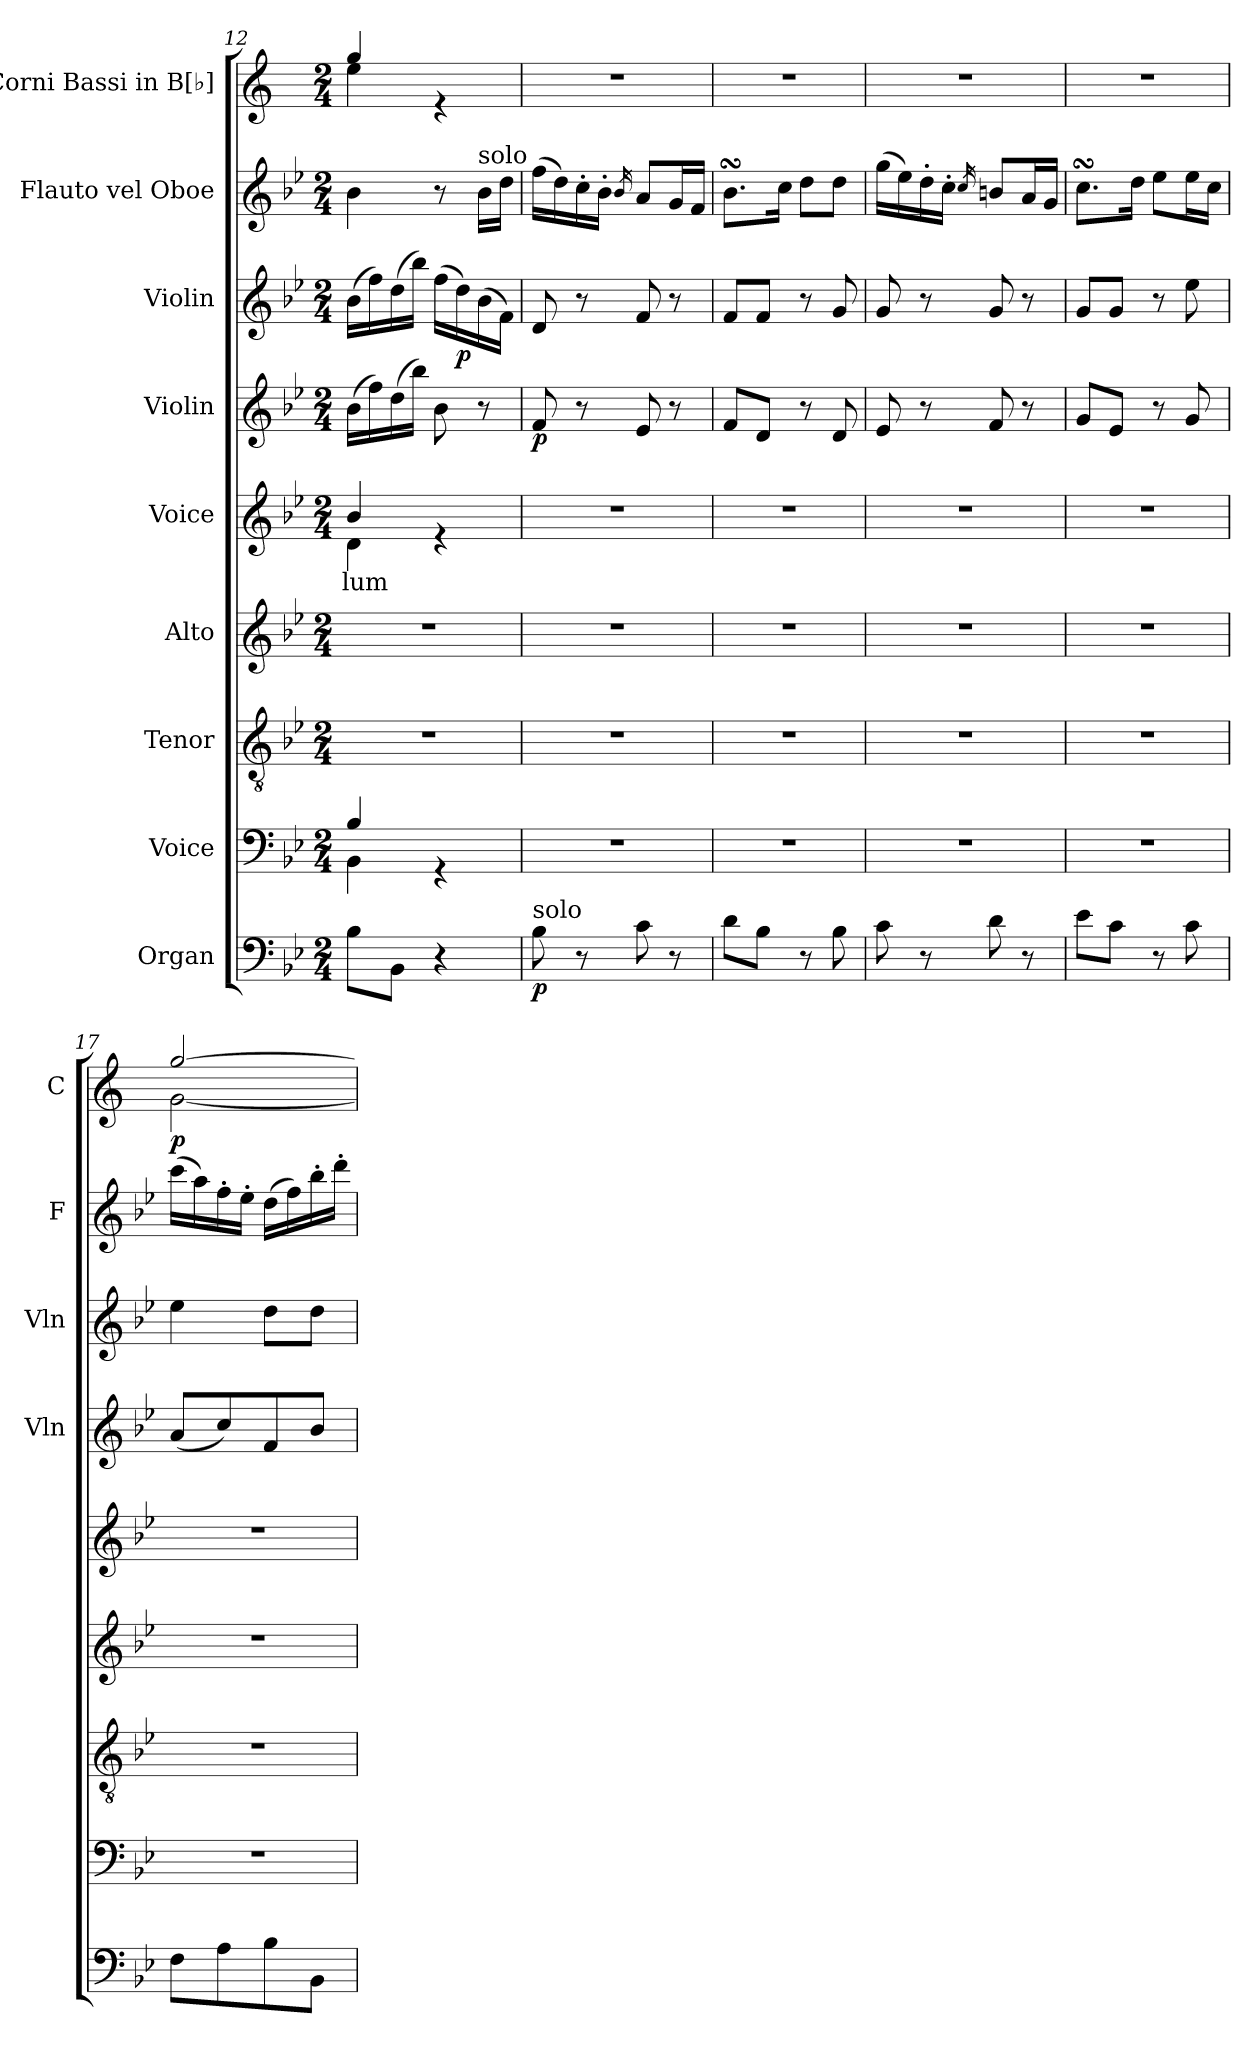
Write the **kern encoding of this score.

**kern	**dynam	**kern	**kern	**kern	**kern	**text	**kern	**dynam	**kern	**dynam	**kern	**kern	**dynam
*part9	*part9	*part8	*part7	*part6	*part5	*part5	*part4	*part4	*part3	*part3	*part2	*part1	*part1
*staff9	*staff9	*staff8	*staff7	*staff6	*staff5	*staff5	*staff4	*staff4	*staff3	*staff3	*staff2	*staff1	*staff1
*I"Organ	*	*I"Voice	*I"Tenor	*I"Alto	*I"Voice	*	*I"Violin	*	*I"Violin	*	*I"Flauto vel Oboe	*I"Corni Bassi in B[♭]	*
*	*	*	*	*	*	*	*I'Vln	*	*I'Vln	*	*I'F	*I'C	*
*clefF4	*	*clefF4	*clefGv2	*clefG2	*clefG2	*	*clefG2	*	*clefG2	*	*clefG2	*clefG2	*
*	*	*	*	*	*	*	*	*	*	*	*	*ITrd1c2	*
*k[b-e-]	*	*k[b-e-]	*k[b-e-]	*k[b-e-]	*k[b-e-]	*	*k[b-e-]	*	*k[b-e-]	*	*k[b-e-]	*k[b-e-]	*
*M2/4	*	*M2/4	*M2/4	*M2/4	*M2/4	*	*M2/4	*	*M2/4	*	*M2/4	*M2/4	*
=12	=12	=12	=12	=12	=12	=12	=12	=12	=12	=12	=12	=12	=12
*	*	*^	*	*	*	*	*	*	*	*	*	*	*
!	!	!	!	!	!	!	!LO:LY:b	!	!	!	!	!	!	!
*	*	*	*	*	*	*^	*	*	*	*	*	*	*^	*
8B-\L	.	4B-/	4BB-\	2r	2r	4b-/	4d\	-lum	(16b-\LL	.	(16b-\LL	.	4b-\	4ff/	4dd\	.
.	.	.	.	.	.	.	.	.	16ff\)	.	16ff\)	.	.	.	.	.
8BB-\J	.	.	.	.	.	.	.	.	(16dd\	.	(16dd\	.	.	.	.	.
.	.	.	.	.	.	.	.	.	16bb-\JJ)	.	16bb-\JJ)	.	.	.	.	.
4r	.	4rGG	4ryy	.	.	4re	4ryy	.	8b-\	.	(16ff\LL	.	8r	4re	4ryy	.
!	!	!	!	!	!	!	!	!	!	!	!	!LO:DY:b	!	!	!	!
.	.	.	.	.	.	.	.	.	.	.	16dd\)	p	.	.	.	.
!	!	!	!	!	!	!	!	!	!	!	!	!	!LO:TX:a:t=solo	!	!	!
.	.	.	.	.	.	.	.	.	8r	.	(16b-\	.	16b-\LL	.	.	.
.	.	.	.	.	.	.	.	.	.	.	16f\JJ)	.	16dd\JJ	.	.	.
*	*	*v	*v	*	*	*v	*v	*	*	*	*	*	*	*v	*v	*
=13	=13	=13	=13	=13	=13	=13	=13	=13	=13	=13	=13	=13	=13
!LO:TX:a:t=solo	!	!	!	!	!	!	!	!	!	!	!	!	!
!	!LO:DY:b	!	!	!	!	!	!	!LO:DY:b	!	!	!	!	!
8B-\	p	2r	2r	2r	2r	.	8f/	p	8d/	.	(16ff\LL	2r	.
.	.	.	.	.	.	.	.	.	.	.	16dd\)	.	.
8r	.	.	.	.	.	.	8r	.	8r	.	16cc'\	.	.
.	.	.	.	.	.	.	.	.	.	.	16b-'\JJ	.	.
.	.	.	.	.	.	.	.	.	.	.	16qb-/	.	.
8c\	.	.	.	.	.	.	8e-/	.	8f/	.	8a/L	.	.
8r	.	.	.	.	.	.	8r	.	8r	.	16g/L	.	.
.	.	.	.	.	.	.	.	.	.	.	16f/JJ	.	.
!!LO:LB:g=z
=14	=14	=14	=14	=14	=14	=14	=14	=14	=14	=14	=14	=14	=14
8d\L	.	2r	2r	2r	2r	.	8f/L	.	8f/L	.	8.b-sSSs\L	2r	.
8B-\J	.	.	.	.	.	.	8d/J	.	8f/J	.	.	.	.
.	.	.	.	.	.	.	.	.	.	.	16cc\Jk	.	.
8r	.	.	.	.	.	.	8r	.	8r	.	8dd\L	.	.
8B-\	.	.	.	.	.	.	8d/	.	8g/	.	8dd\J	.	.
=15	=15	=15	=15	=15	=15	=15	=15	=15	=15	=15	=15	=15	=15
8c\	.	2r	2r	2r	2r	.	8e-/	.	8g/	.	(16gg\LL	2r	.
.	.	.	.	.	.	.	.	.	.	.	16ee-\)	.	.
8r	.	.	.	.	.	.	8r	.	8r	.	16dd'\	.	.
.	.	.	.	.	.	.	.	.	.	.	16cc'\JJ	.	.
.	.	.	.	.	.	.	.	.	.	.	16qcc/	.	.
8d\	.	.	.	.	.	.	8f/	.	8g/	.	8bn/L	.	.
8r	.	.	.	.	.	.	8r	.	8r	.	16a/L	.	.
.	.	.	.	.	.	.	.	.	.	.	16g/JJ	.	.
=16	=16	=16	=16	=16	=16	=16	=16	=16	=16	=16	=16	=16	=16
8e-\L	.	2r	2r	2r	2r	.	8g/L	.	8g/L	.	8.ccsSSS\L	2r	.
8c\J	.	.	.	.	.	.	8e-/J	.	8g/J	.	.	.	.
.	.	.	.	.	.	.	.	.	.	.	16dd\Jk	.	.
8r	.	.	.	.	.	.	8r	.	8r	.	8ee-\L	.	.
8c\	.	.	.	.	.	.	8g/	.	8ee-\	.	16ee-\L	.	.
.	.	.	.	.	.	.	.	.	.	.	16cc\JJ	.	.
=17	=17	=17	=17	=17	=17	=17	=17	=17	=17	=17	=17	=17	=17
*	*	*	*	*	*	*	*	*	*	*	*	*^	*
!	!	!	!	!	!	!	!	!	!	!	!	!	!	!LO:DY:b
8F\L	.	2r	2r	2r	2r	.	(8a/L	.	4ee-\	.	(16ccc\LL	[2ff/	[2f\	p
.	.	.	.	.	.	.	.	.	.	.	16aa\)	.	.	.
8A\	.	.	.	.	.	.	8cc/)	.	.	.	16ff'\	.	.	.
.	.	.	.	.	.	.	.	.	.	.	16ee-'\JJ	.	.	.
8B-\	.	.	.	.	.	.	8f/	.	8dd\L	.	(16dd\LL	.	.	.
.	.	.	.	.	.	.	.	.	.	.	16ff\)	.	.	.
8BB-\J	.	.	.	.	.	.	8b-/J	.	8dd\J	.	16bb-'\	.	.	.
.	.	.	.	.	.	.	.	.	.	.	16ddd'\JJ	.	.	.
*	*	*	*	*	*	*	*	*	*	*	*	*v	*v	*
=	=	=	=	=	=	=	=	=	=	=	=	=	=
*-	*-	*-	*-	*-	*-	*-	*-	*-	*-	*-	*-	*-	*-
